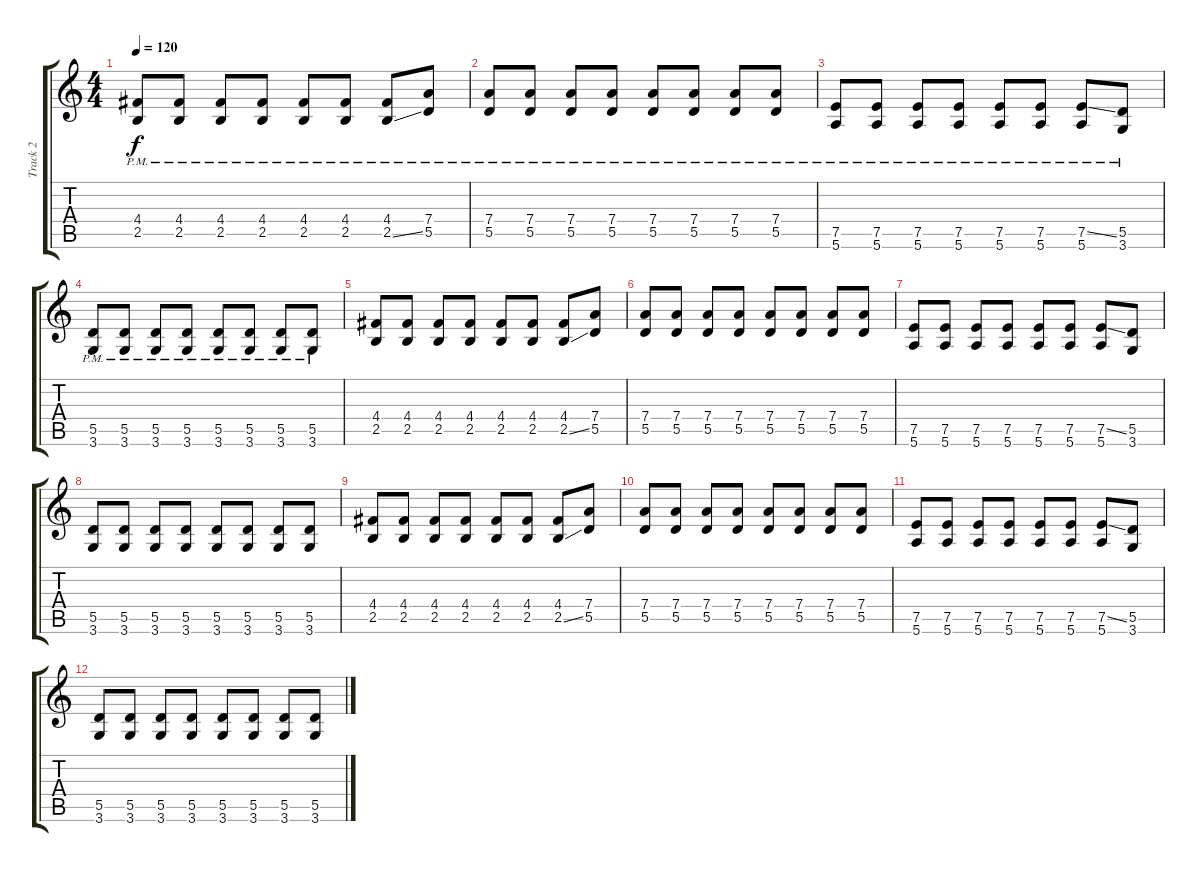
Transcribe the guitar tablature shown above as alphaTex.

\track ("Track 2" "Track 2") {instrument distortionguitar}
\staff {score tabs}
\tuning (E4 B3 G3 D3 A2 E2) {hide}
\ts (4 4)
\tempo 120
\clef g2
\ks c
(4.4{pm} 2.5{pm}).8{dy f} (4.4{pm} 2.5{pm}).8 (4.4{pm} 2.5{pm}).8 (4.4{pm} 2.5{pm}).8 (4.4{pm} 2.5{pm}).8 (4.4{pm} 2.5{pm}).8 (4.4{pm} 2.5{ss pm}).8 (7.4{pm} 5.5{pm}).8 |
(7.4{pm} 5.5{pm}).8 (7.4{pm} 5.5{pm}).8 (7.4{pm} 5.5{pm}).8 (7.4{pm} 5.5{pm}).8 (7.4{pm} 5.5{pm}).8 (7.4{pm} 5.5{pm}).8 (7.4{pm} 5.5{pm}).8 (7.4{pm} 5.5{pm}).8 |
(7.5{pm} 5.6{pm}).8 (7.5{pm} 5.6{pm}).8 (7.5{pm} 5.6{pm}).8 (7.5{pm} 5.6{pm}).8 (7.5{pm} 5.6{pm}).8 (7.5{pm} 5.6{pm}).8 (7.5{ss pm} 5.6{pm}).8 (5.5{pm} 3.6{pm}).8 |
(5.5{pm} 3.6{pm}).8 (5.5{pm} 3.6{pm}).8 (5.5{pm} 3.6{pm}).8 (5.5{pm} 3.6{pm}).8 (5.5{pm} 3.6{pm}).8 (5.5{pm} 3.6{pm}).8 (5.5{pm} 3.6{pm}).8 (5.5{pm} 3.6{pm}).8 |
(4.4 2.5).8 (4.4 2.5).8 (4.4 2.5).8 (4.4 2.5).8 (4.4 2.5).8 (4.4 2.5).8 (4.4 2.5{ss}).8 (7.4 5.5).8 |
(7.4 5.5).8 (7.4 5.5).8 (7.4 5.5).8 (7.4 5.5).8 (7.4 5.5).8 (7.4 5.5).8 (7.4 5.5).8 (7.4 5.5).8 |
(7.5 5.6).8 (7.5 5.6).8 (7.5 5.6).8 (7.5 5.6).8 (7.5 5.6).8 (7.5 5.6).8 (7.5{ss} 5.6).8 (5.5 3.6).8 |
(5.5 3.6).8 (5.5 3.6).8 (5.5 3.6).8 (5.5 3.6).8 (5.5 3.6).8 (5.5 3.6).8 (5.5 3.6).8 (5.5 3.6).8 |
(4.4 2.5).8 (4.4 2.5).8 (4.4 2.5).8 (4.4 2.5).8 (4.4 2.5).8 (4.4 2.5).8 (4.4 2.5{ss}).8 (7.4 5.5).8 |
(7.4 5.5).8 (7.4 5.5).8 (7.4 5.5).8 (7.4 5.5).8 (7.4 5.5).8 (7.4 5.5).8 (7.4 5.5).8 (7.4 5.5).8 |
(7.5 5.6).8 (7.5 5.6).8 (7.5 5.6).8 (7.5 5.6).8 (7.5 5.6).8 (7.5 5.6).8 (7.5{ss} 5.6).8 (5.5 3.6).8 |
(5.5 3.6).8 (5.5 3.6).8 (5.5 3.6).8 (5.5 3.6).8 (5.5 3.6).8 (5.5 3.6).8 (5.5 3.6).8 (5.5 3.6).8
